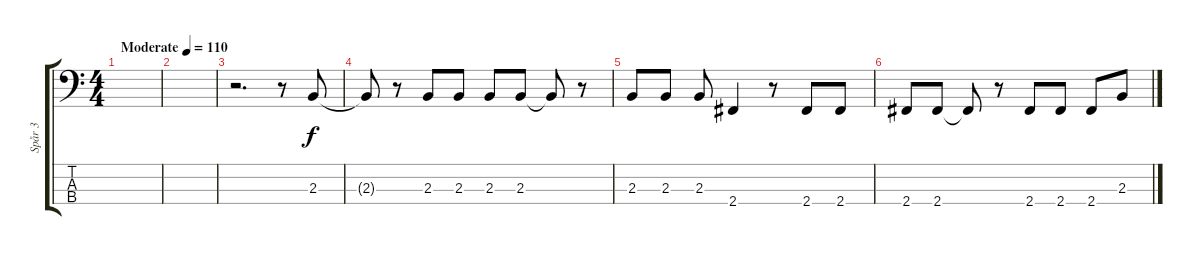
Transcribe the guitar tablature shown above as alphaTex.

\track ("Spår 3" "Spår 3") {instrument electricbassfinger}
\staff {score tabs}
\tuning (G2 D2 A1 E1) {hide}
\ts (4 4)
\tempo (110 "Moderate")
\clef f4
\ks c
|
|
r.2{d} r.8 2.3.8 |
2.3{t}.8 r.8 2.3.8 2.3.8 2.3.8 2.3.8 2.3{t}.8 r.8 |
2.3.8 2.3.8 2.3.8 2.4.4 r.8 2.4.8 2.4.8 |
2.4.8 2.4.8 2.4{t}.8 r.8 2.4.8 2.4.8 2.4.8 2.3.8
